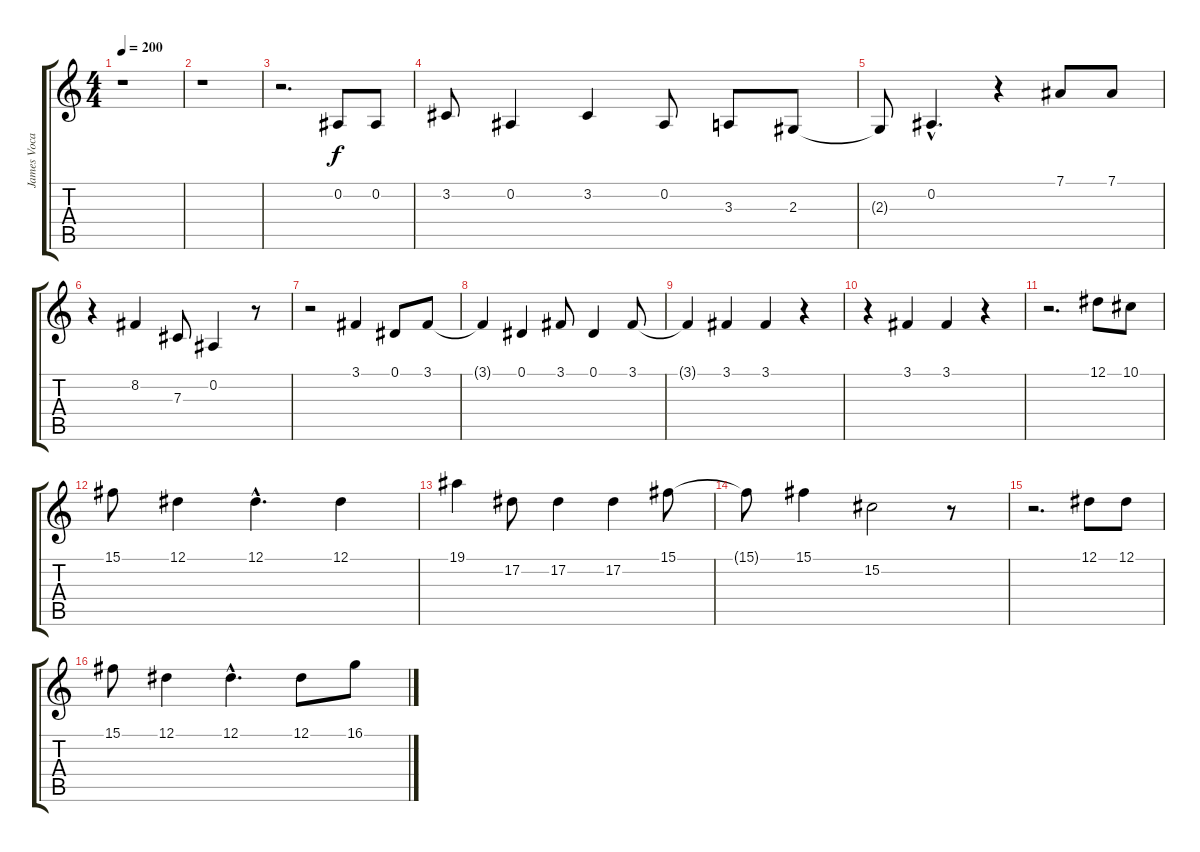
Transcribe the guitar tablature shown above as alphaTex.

\track ("James Vocals" "James Voca") {instrument voiceoohs}
\staff {score tabs}
\tuning (Eb4 Bb3 Gb3 Db3 Ab2 Eb2) {hide}
\ts (4 4)
\tempo 200
\clef g2
\ks c
r.1{dy f} |
r.1 |
r.2{d} 0.2.8 0.2.8 |
3.2.8 0.2.4 3.2.4 0.2.8 3.3.8 2.3.8 |
2.3{t}.8 0.2{hac}.4{d} r.4 7.1.8 7.1.8 |
r.4 8.2.4 7.3.8 0.2.4 r.8 |
r.2 3.1.4 0.1.8 3.1.8 |
3.1{t}.4 0.1.4 3.1.8 0.1.4 3.1.8 |
3.1{t}.4 3.1.4 3.1.4 r.4 |
r.4 3.1.4 3.1.4 r.4 |
r.2{d} 12.1.8 10.1.8 |
15.1.8 12.1.4 12.1{hac}.4{d} 12.1.4 |
19.1.4 17.2.8 17.2.4 17.2.4 15.1.8 |
15.1{t}.8 15.1.4 15.2.2 r.8 |
r.2{d} 12.1.8 12.1.8 |
15.1.8 12.1.4 12.1{hac}.4{d} 12.1.8 16.1.8
